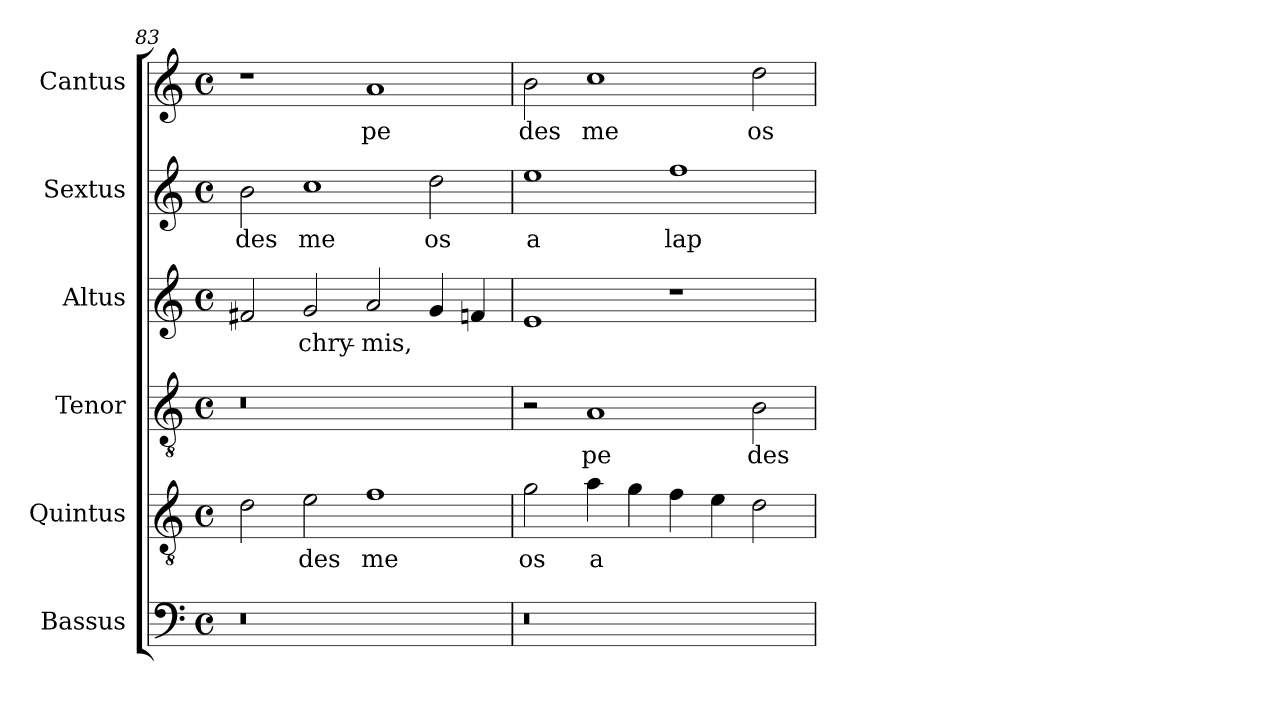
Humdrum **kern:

**kern	**kern	**text	**kern	**text	**kern	**text	**kern	**text	**kern	**text
*part6	*part5	*part5	*part4	*part4	*part3	*part3	*part2	*part2	*part1	*part1
*staff6	*staff5	*staff5	*staff4	*staff4	*staff3	*staff3	*staff2	*staff2	*staff1	*staff1
*I"Bassus	*I"Quintus	*	*I"Tenor	*	*I"Altus	*	*I"Sextus	*	*I"Cantus	*
!!LO:PB:g=z
*clefF4	*clefGv2	*	*clefGv2	*	*clefG2	*	*clefG2	*	*clefG2	*
*M4/4	*M4/4	*	*M4/4	*	*M4/4	*	*M4/4	*	*M4/4	*
*met(c)	*met(c)	*	*met(c)	*	*met(c)	*	*met(c)	*	*met(c)	*
=83	=83	=83	=83	=83	=83	=83	=83	=83	=83	=83
!	!	!	!	!	!	!	!	!LO:LY:b:cj	!	!
0r	2d\	.	0r	.	2f#X/	.	2b\	-des	1r	.
!	!	!LO:LY:b:cj	!	!	!	!LO:LY:b:cj	!	!LO:LY:b:cj	!	!
.	2e\	des	.	.	2g/	chry-	1cc	me	.	.
!	!	!LO:LY:b:cj	!	!	!	!LO:LY:b	!	!	!	!LO:LY:b:cj
.	1f	me	.	.	2a/	-mis,	.	.	1a	pe
!	!	!	!	!	!	!	!	!LO:LY:b:cj	!	!
.	.	.	.	.	4g/	.	2dd\	os	.	.
.	.	.	.	.	4fn/	.	.	.	.	.
=84	=84	=84	=84	=84	=84	=84	=84	=84	=84	=84
!	!	!LO:LY:b:cj	!	!	!	!	!	!LO:LY:b:cj	!	!LO:LY:b:cj
0r	2g\	os	2r	.	1e	.	1ee	a	2b\	des
!	!	!LO:LY:b:cj	!	!LO:LY:b:cj	!	!	!	!	!	!LO:LY:b:cj
.	4a\	a	1A	pe	.	.	.	.	1cc	me
.	4g\	.	.	.	.	.	.	.	.	.
!	!	!	!	!	!	!	!	!LO:LY:b:cj	!	!
.	4f\	.	.	.	1r	.	1ff	lap	.	.
.	4e\	.	.	.	.	.	.	.	.	.
!	!	!	!	!LO:LY:b:cj	!	!	!	!	!	!LO:LY:b:cj
.	2d\	.	2B\	des	.	.	.	.	2dd\	os
=	=	=	=	=	=	=	=	=	=	=
*-	*-	*-	*-	*-	*-	*-	*-	*-	*-	*-
